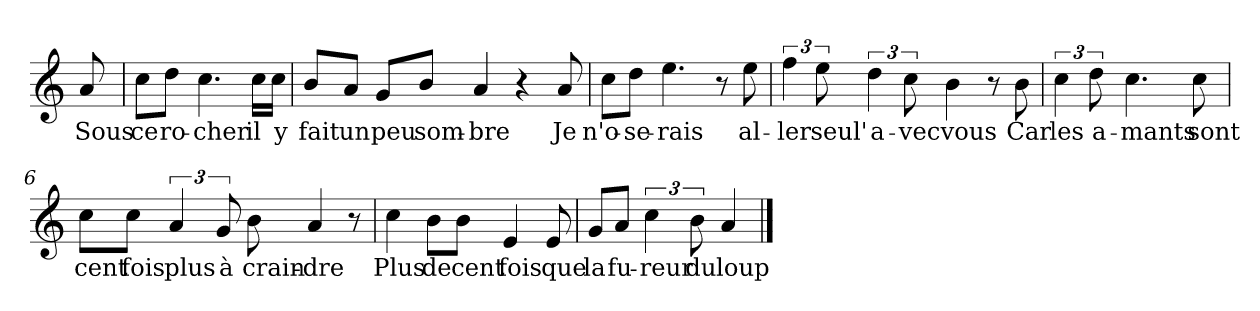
**kern	**text
*part1	*part1
*staff1	*staff1
*clefG2	*
*k[]	*
*C:	*
=	=
!	!LO:LY:b
8a/	Sous
=1	=1
!	!LO:LY:b
8cc\L	ce
!	!LO:LY:b
8dd\J	ro-
!	!LO:LY:b
4.cc\	-cher
!	!LO:LY:b
16cc\LL	il
!	!LO:LY:b
16cc\JJ	y
=2	=2
!	!LO:LY:b
8b/L	fait
!	!LO:LY:b
8a/J	un
!	!LO:LY:b
8g/L	peu
!	!LO:LY:b
8b/J	som-
!	!LO:LY:b
4a/	-bre
4r	.
!	!LO:LY:b
8a/	Je
=3	=3
!	!LO:LY:b
8cc\L	n'o-
!	!LO:LY:b
8dd\J	-se-
!	!LO:LY:b
4.ee\	-rais
8r	.
!	!LO:LY:b
8ee\	al-
=4	=4
!	!LO:LY:b
6ff\	-ler
!	!LO:LY:b
12ee\	seul'
!	!LO:LY:b
6dd\	a-
!	!LO:LY:b
12cc\	-vec
!	!LO:LY:b
4b\	vous
8r	.
!	!LO:LY:b
8b\	Car
!!LO:LB:g=z
=5	=5
!	!LO:LY:b
6cc\	les
!	!LO:LY:b
12dd\	a-
!	!LO:LY:b
4.cc\	-mants
!	!LO:LY:b
8cc\	sont
=6	=6
!	!LO:LY:b
8cc\L	cent
!	!LO:LY:b
8cc\J	fois
!	!LO:LY:b
6a/	plus
!	!LO:LY:b
12g/	à
!	!LO:LY:b
8b\	crain-
!	!LO:LY:b
4a/	-dre
8r	.
=7	=7
!	!LO:LY:b
4cc\	Plus
!	!LO:LY:b
8b\L	de
!	!LO:LY:b
8b\J	cent
!	!LO:LY:b
4e/	fois
!	!LO:LY:b
8e/	que
=8	=8
!	!LO:LY:b
8g/L	la
!	!LO:LY:b
8a/J	fu-
!	!LO:LY:b
6cc\	-reur
!	!LO:LY:b
12b\	du
!	!LO:LY:b
4a/	loup
==	==
*-	*-
